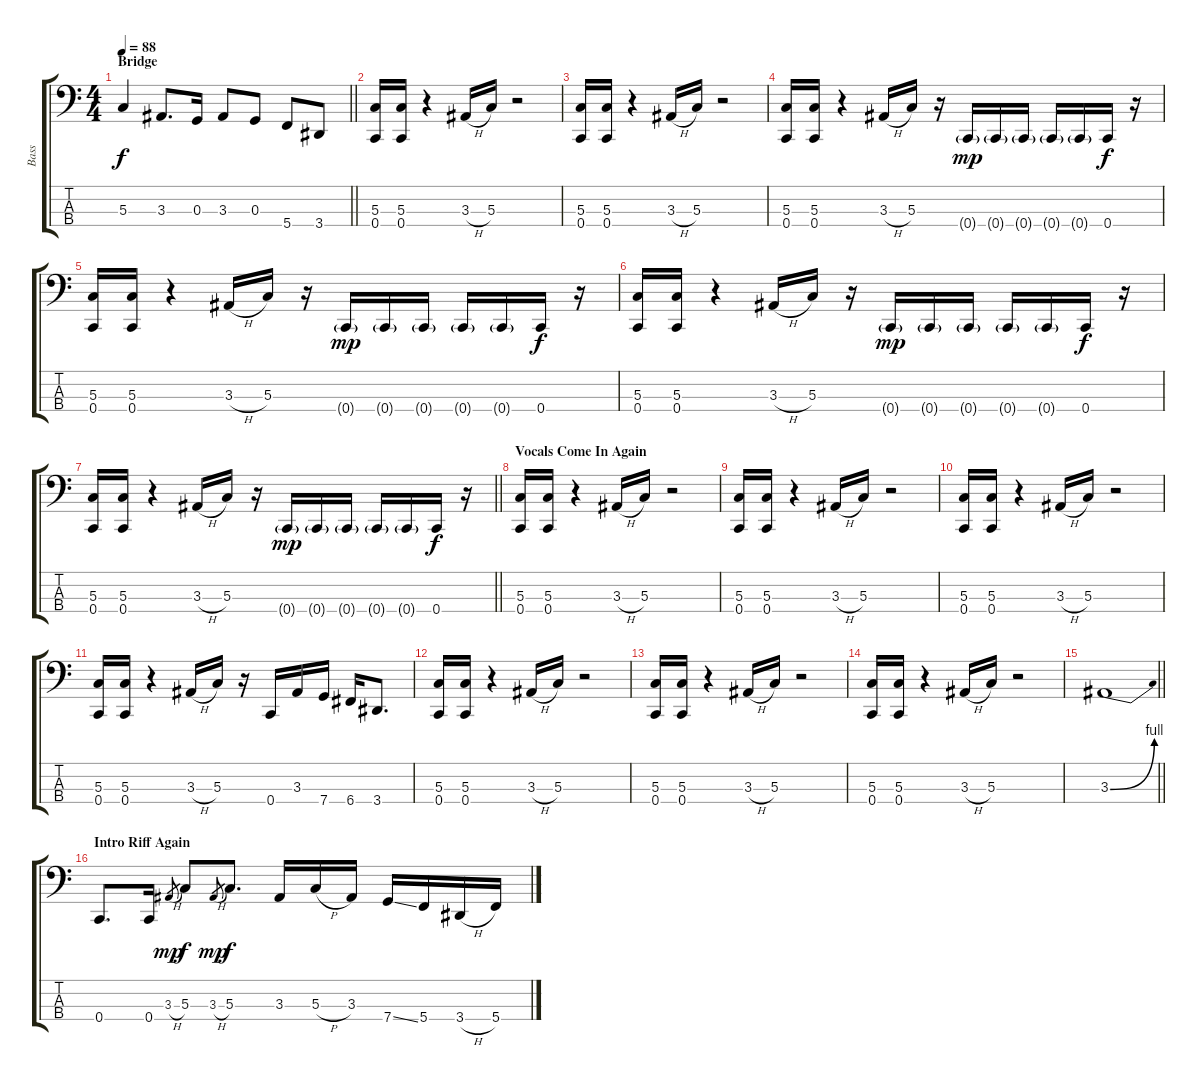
\track ("Bass" "Bass") {instrument electricbassfinger}
\staff {score tabs}
\tuning (F2 C2 G1 C1) {hide}
\ts (4 4)
\section ("" "Bridge")
\tempo 88
\clef f4
\barLineRight lightlight
\ks c
5.3.4{dy f} 3.3.8{d} 0.3.16 3.3.8 0.3.8 5.4.8 3.4.8 |
(5.3 0.4).16 (5.3 0.4).16 r.4 3.3{h}.16 5.3.16 r.2 |
(5.3 0.4).16 (5.3 0.4).16 r.4 3.3{h}.16 5.3.16 r.2 |
(5.3 0.4).16 (5.3 0.4).16 r.4 3.3{h}.16 5.3.16 r.16 0.4{g}.16{dy mp} 0.4{g}.16 0.4{g}.16 0.4{g}.16 0.4{g}.16 0.4.16{dy f} r.16 |
(5.3 0.4).16 (5.3 0.4).16 r.4 3.3{h}.16 5.3.16 r.16 0.4{g}.16{dy mp} 0.4{g}.16 0.4{g}.16 0.4{g}.16 0.4{g}.16 0.4.16{dy f} r.16 |
(5.3 0.4).16 (5.3 0.4).16 r.4 3.3{h}.16 5.3.16 r.16 0.4{g}.16{dy mp} 0.4{g}.16 0.4{g}.16 0.4{g}.16 0.4{g}.16 0.4.16{dy f} r.16 |
\barLineRight lightlight
(5.3 0.4).16 (5.3 0.4).16 r.4 3.3{h}.16 5.3.16 r.16 0.4{g}.16{dy mp} 0.4{g}.16 0.4{g}.16 0.4{g}.16 0.4{g}.16 0.4.16{dy f} r.16 |
\section ("" "Vocals Come In Again")
(5.3 0.4).16 (5.3 0.4).16 r.4 3.3{h}.16 5.3.16 r.2 |
(5.3 0.4).16 (5.3 0.4).16 r.4 3.3{h}.16 5.3.16 r.2 |
(5.3 0.4).16 (5.3 0.4).16 r.4 3.3{h}.16 5.3.16 r.2 |
(5.3 0.4).16 (5.3 0.4).16 r.4 3.3{h}.16 5.3.16 r.16 0.4.16{instrument electricbasspick} 3.3.16 7.4.16 6.4.16 3.4.8{d} |
(5.3 0.4).16{instrument electricbassfinger} (5.3 0.4).16 r.4 3.3{h}.16 5.3.16 r.2 |
(5.3 0.4).16 (5.3 0.4).16 r.4 3.3{h}.16 5.3.16 r.2 |
(5.3 0.4).16 (5.3 0.4).16 r.4 3.3{h}.16 5.3.16 r.2 |
\barLineRight lightlight
3.3{be (bend 0 0 60 4)}.1 |
\section ("" "Intro Riff Again")
0.4.8{d} 0.4.16 3.3{h}.8{gr dy mp} 5.3.8{dy f} 3.3{h}.8{gr dy mp} 5.3.8{d dy f} 3.3.16 5.3{h}.16 3.3.16 7.4{ss}.16 5.4.16 3.4{h}.16 5.4.16
